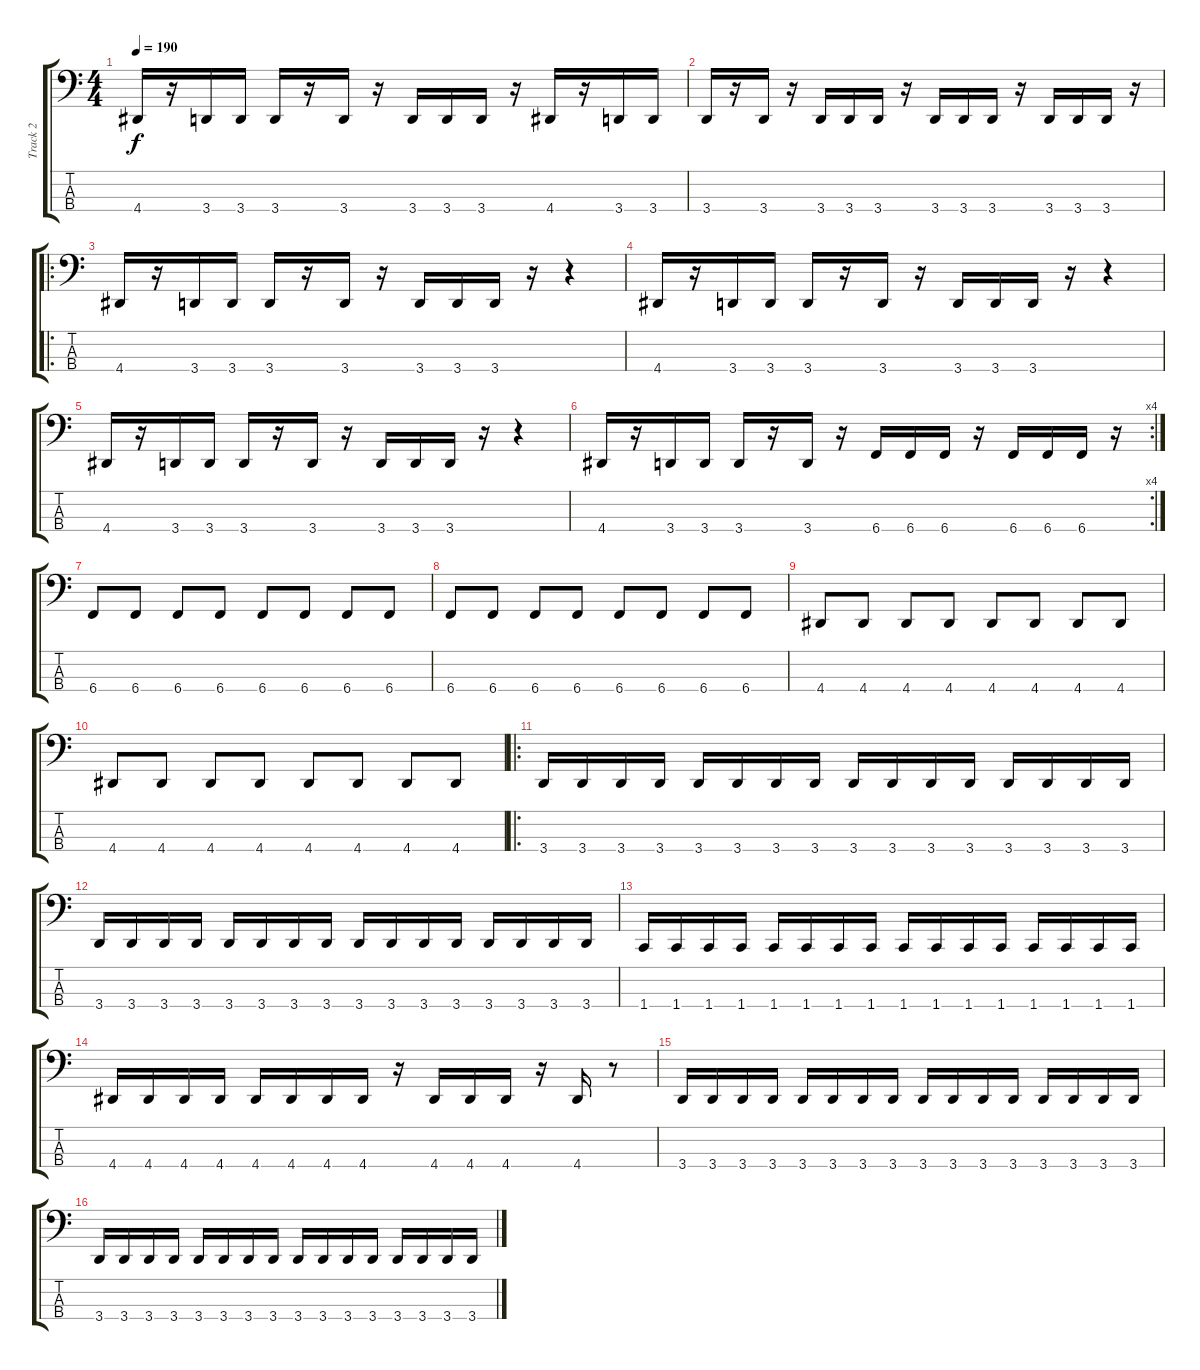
\track ("Track 2" "Track 2") {instrument electricbasspick}
\staff {score tabs}
\tuning (D2 A1 E1 B0) {hide}
\ts (4 4)
\tempo 190
\clef f4
\ks c
4.4.16{dy f} r.16 3.4.16 3.4.16 3.4.16 r.16 3.4.16 r.16 3.4.16 3.4.16 3.4.16 r.16 4.4.16 r.16 3.4.16 3.4.16 |
3.4.16 r.16 3.4.16 r.16 3.4.16 3.4.16 3.4.16 r.16 3.4.16 3.4.16 3.4.16 r.16 3.4.16 3.4.16 3.4.16 r.16 |
\ro
4.4.16 r.16 3.4.16 3.4.16 3.4.16 r.16 3.4.16 r.16 3.4.16 3.4.16 3.4.16 r.16 r.4 |
4.4.16 r.16 3.4.16 3.4.16 3.4.16 r.16 3.4.16 r.16 3.4.16 3.4.16 3.4.16 r.16 r.4 |
4.4.16 r.16 3.4.16 3.4.16 3.4.16 r.16 3.4.16 r.16 3.4.16 3.4.16 3.4.16 r.16 r.4 |
\rc 4
4.4.16 r.16 3.4.16 3.4.16 3.4.16 r.16 3.4.16 r.16 6.4.16 6.4.16 6.4.16 r.16 6.4.16 6.4.16 6.4.16 r.16 |
6.4.8 6.4.8 6.4.8 6.4.8 6.4.8 6.4.8 6.4.8 6.4.8 |
6.4.8 6.4.8 6.4.8 6.4.8 6.4.8 6.4.8 6.4.8 6.4.8 |
4.4.8 4.4.8 4.4.8 4.4.8 4.4.8 4.4.8 4.4.8 4.4.8 |
4.4.8 4.4.8 4.4.8 4.4.8 4.4.8 4.4.8 4.4.8 4.4.8 |
\ro
3.4.16 3.4.16 3.4.16 3.4.16 3.4.16 3.4.16 3.4.16 3.4.16 3.4.16 3.4.16 3.4.16 3.4.16 3.4.16 3.4.16 3.4.16 3.4.16 |
3.4.16 3.4.16 3.4.16 3.4.16 3.4.16 3.4.16 3.4.16 3.4.16 3.4.16 3.4.16 3.4.16 3.4.16 3.4.16 3.4.16 3.4.16 3.4.16 |
1.4.16 1.4.16 1.4.16 1.4.16 1.4.16 1.4.16 1.4.16 1.4.16 1.4.16 1.4.16 1.4.16 1.4.16 1.4.16 1.4.16 1.4.16 1.4.16 |
4.4.16 4.4.16 4.4.16 4.4.16 4.4.16 4.4.16 4.4.16 4.4.16 r.16 4.4.16 4.4.16 4.4.16 r.16 4.4.16 r.8 |
3.4.16 3.4.16 3.4.16 3.4.16 3.4.16 3.4.16 3.4.16 3.4.16 3.4.16 3.4.16 3.4.16 3.4.16 3.4.16 3.4.16 3.4.16 3.4.16 |
3.4.16 3.4.16 3.4.16 3.4.16 3.4.16 3.4.16 3.4.16 3.4.16 3.4.16 3.4.16 3.4.16 3.4.16 3.4.16 3.4.16 3.4.16 3.4.16
